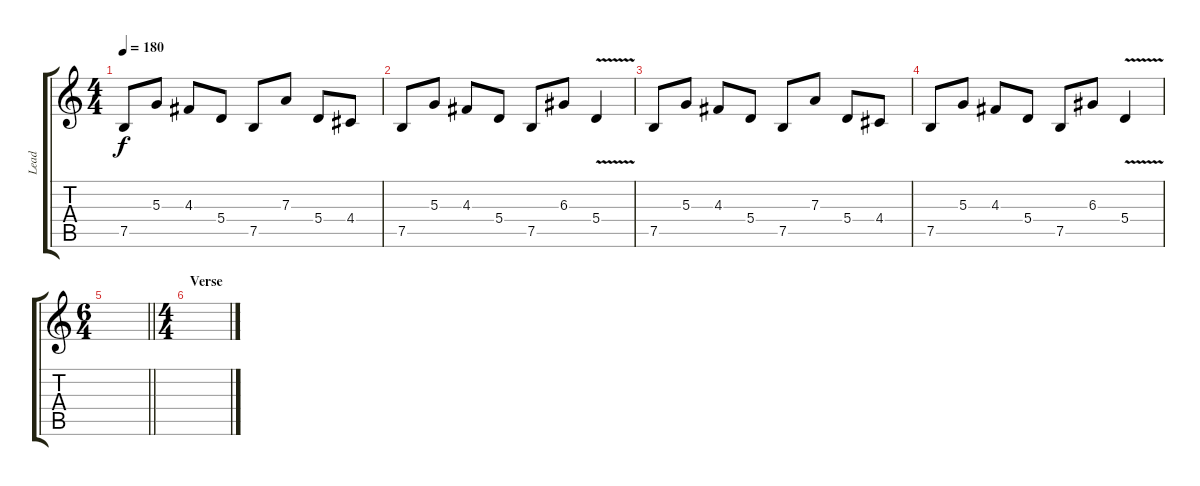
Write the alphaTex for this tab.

\track ("Lead" "Lead") {instrument distortionguitar}
\staff {score tabs}
\tuning (B3 Gb3 D3 A2 E2 B1) {hide}
\ts (4 4)
\tempo 180
\clef g2
\ks c
7.5.8{dy f} 5.3.8 4.3.8 5.4.8 7.5.8 7.3.8 5.4.8 4.4.8 |
7.5.8 5.3.8 4.3.8 5.4.8 7.5.8 6.3.8 5.4{v}.4 |
7.5.8 5.3.8 4.3.8 5.4.8 7.5.8 7.3.8 5.4.8 4.4.8 |
7.5.8 5.3.8 4.3.8 5.4.8 7.5.8 6.3.8 5.4{v}.4 |
\ts (6 4)
\barLineRight lightlight
|
\ts (4 4)
\section ("" "Verse")
